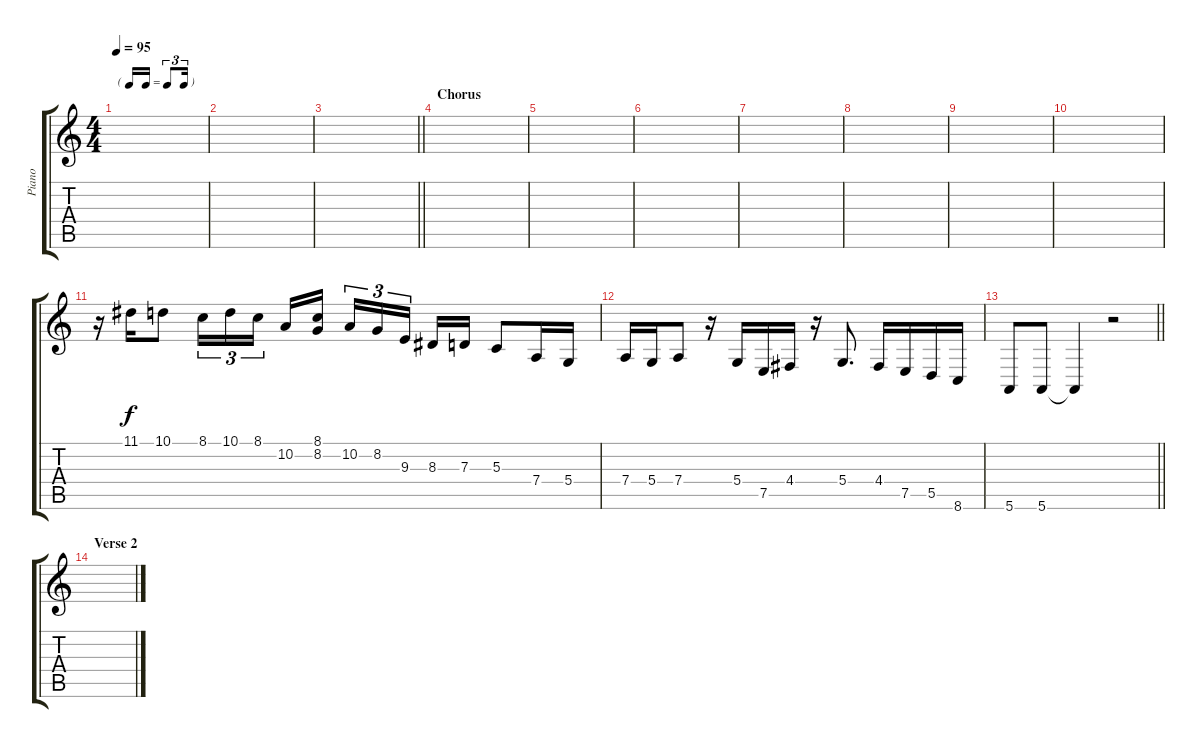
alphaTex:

\track ("Piano" "Piano") {instrument electricpiano1}
\staff {score tabs}
\tuning (E4 B3 G3 D3 A2 E2) {hide}
\ts (4 4)
\tf triplet16th
\tempo 95
\clef g2
\ks c
|
|
\barLineRight lightlight
|
\section ("" "Chorus")
|
|
|
|
|
|
|
r.16 11.1.16 10.1.8 8.1.16{tu (3 2)} 10.1.16{tu (3 2)} 8.1.16{tu (3 2) beam splitsecondary} 10.2.16 (8.1 8.2).16 10.2.16{tu (3 2)} 8.2.16{tu (3 2)} 9.3.16{tu (3 2) beam splitsecondary} 8.3.16 7.3.16 5.3.8 7.4.16 5.4.16 |
7.4.16 5.4.16 7.4.8 r.16 5.4.16 7.5.16 4.4.16 r.16 5.4.8{d} 4.4.16 7.5.16 5.5.16 8.6.16 |
\barLineRight lightlight
5.6.8 5.6.8 5.6{t}.4 r.2 |
\section ("" "Verse 2")
